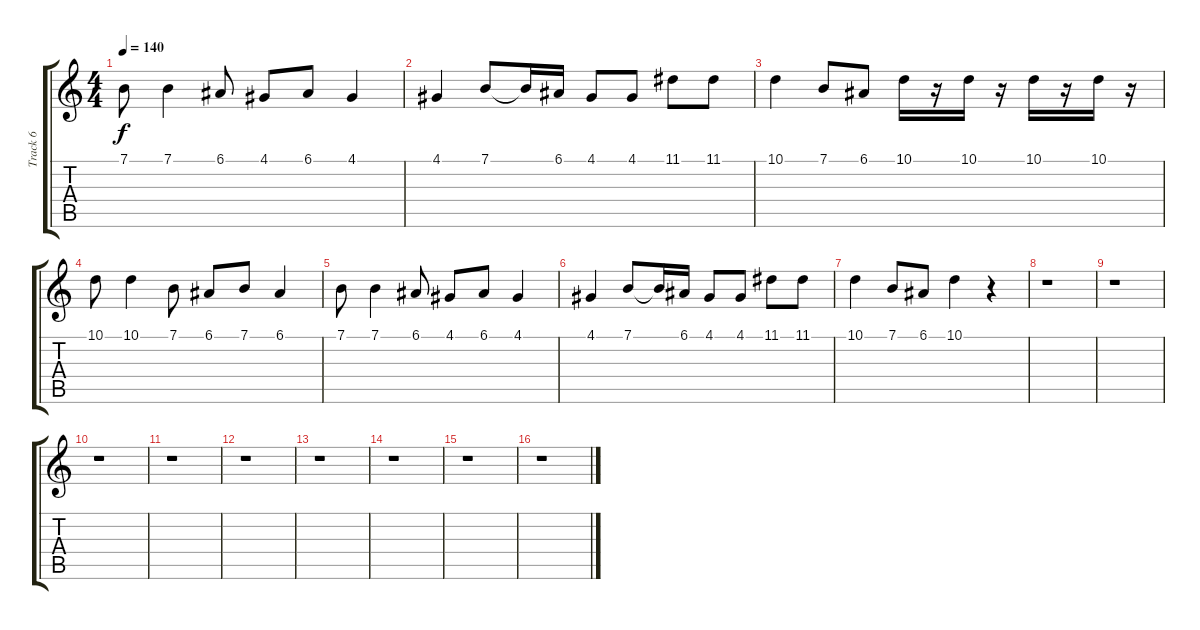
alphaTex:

\track ("Track 6" "Track 6") {instrument bagpipe}
\staff {score tabs}
\tuning (E4 B3 G3 D3 A2 E2) {hide}
\ts (4 4)
\tempo 140
\clef g2
\ks c
7.1.8{dy f} 7.1.4 6.1.8 4.1.8 6.1.8 4.1.4 |
4.1.4 7.1.8 7.1{t}.16 6.1.16 4.1.8 4.1.8 11.1.8 11.1.8 |
10.1.4 7.1.8 6.1.8 10.1.16 r.16 10.1.16 r.16 10.1.16 r.16 10.1.16 r.16 |
10.1.8 10.1.4 7.1.8 6.1.8 7.1.8 6.1.4 |
7.1.8 7.1.4 6.1.8 4.1.8 6.1.8 4.1.4 |
4.1.4 7.1.8 7.1{t}.16 6.1.16 4.1.8 4.1.8 11.1.8 11.1.8 |
10.1.4 7.1.8 6.1.8 10.1.4 r.4 |
r.1 |
r.1 |
r.1 |
r.1 |
r.1 |
r.1 |
r.1 |
r.1 |
r.1
